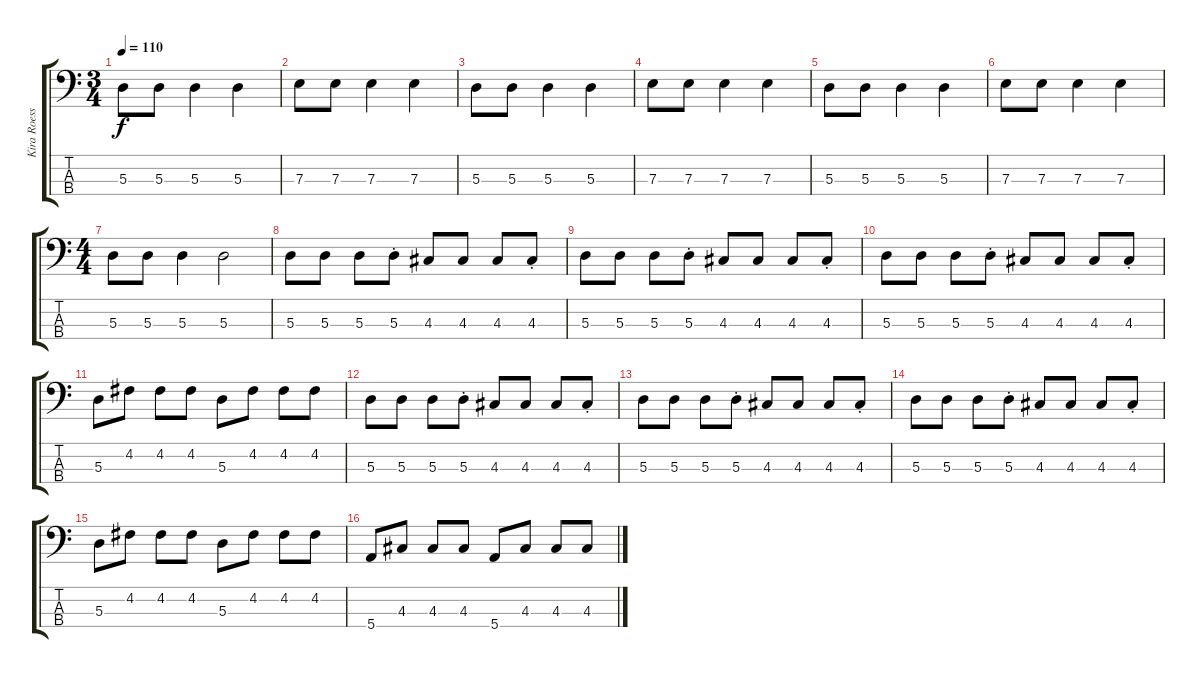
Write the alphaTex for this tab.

\track ("Kira Roessler - Bass" "Kira Roess") {instrument electricbassfinger}
\staff {score tabs}
\tuning (G2 D2 A1 E1) {hide}
\ts (3 4)
\tempo 110
\clef f4
\ks c
5.3.8{dy f} 5.3.8 5.3.4 5.3.4 |
7.3.8 7.3.8 7.3.4 7.3.4 |
5.3.8 5.3.8 5.3.4 5.3.4 |
7.3.8 7.3.8 7.3.4 7.3.4 |
5.3.8 5.3.8 5.3.4 5.3.4 |
7.3.8 7.3.8 7.3.4 7.3.4 |
\ts (4 4)
5.3.8 5.3.8 5.3.4 5.3.2 |
5.3.8 5.3.8 5.3.8 5.3{st}.8 4.3.8 4.3.8 4.3.8 4.3{st}.8 |
5.3.8 5.3.8 5.3.8 5.3{st}.8 4.3.8 4.3.8 4.3.8 4.3{st}.8 |
5.3.8 5.3.8 5.3.8 5.3{st}.8 4.3.8 4.3.8 4.3.8 4.3{st}.8 |
5.3.8 4.2.8 4.2.8 4.2.8 5.3.8 4.2.8 4.2.8 4.2.8 |
5.3.8 5.3.8 5.3.8 5.3{st}.8 4.3.8 4.3.8 4.3.8 4.3{st}.8 |
5.3.8 5.3.8 5.3.8 5.3{st}.8 4.3.8 4.3.8 4.3.8 4.3{st}.8 |
5.3.8 5.3.8 5.3.8 5.3{st}.8 4.3.8 4.3.8 4.3.8 4.3{st}.8 |
5.3.8 4.2.8 4.2.8 4.2.8 5.3.8 4.2.8 4.2.8 4.2.8 |
5.4.8 4.3.8 4.3.8 4.3.8 5.4.8 4.3.8 4.3.8 4.3.8
